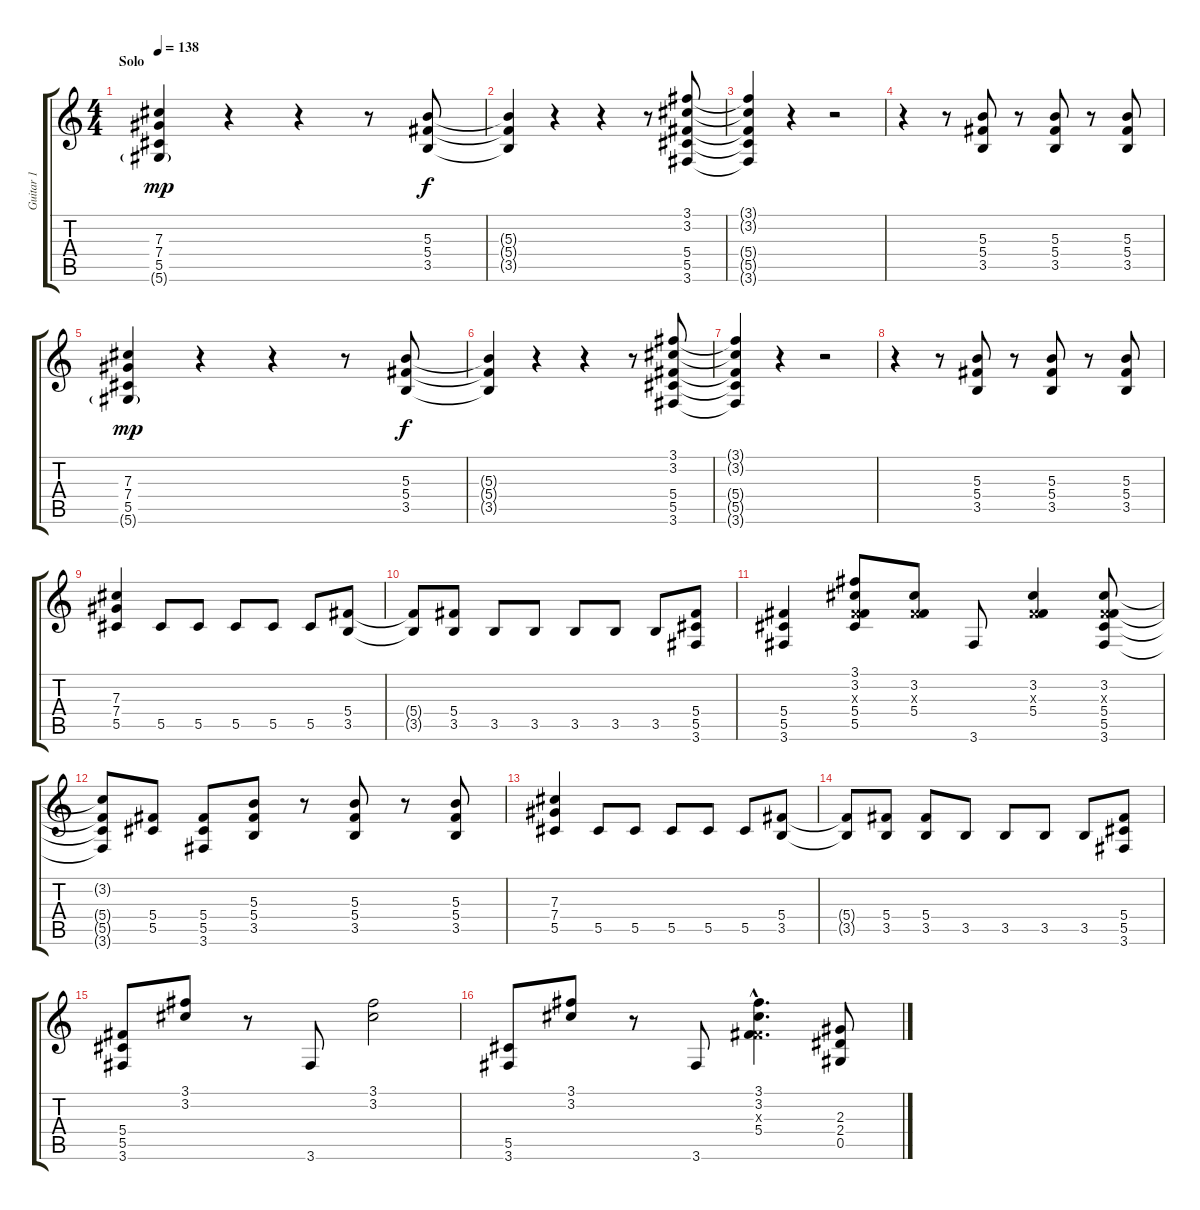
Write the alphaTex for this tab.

\track ("Guitar 1" "Guitar 1") {instrument overdrivenguitar}
\staff {score tabs}
\tuning (Eb4 Bb3 Gb3 Db3 Ab2 Eb2) {hide}
\ts (4 4)
\section ("" "Solo")
\tempo 138
\clef g2
\ks c
(7.3 7.4 5.5 5.6{g}).4{dy mp} r.4 r.4 r.8 (5.3 5.4 3.5).8{dy f} |
(5.3{t} 5.4{t} 3.5{t}).4 r.4 r.4 r.8 (3.1 3.2 5.4 5.5 3.6).8 |
(3.1{t} 3.2{t} 5.4{t} 5.5{t} 3.6{t}).4 r.4 r.2 |
r.4 r.8 (5.3 5.4 3.5).8 r.8 (5.3 5.4 3.5).8 r.8 (5.3 5.4 3.5).8 |
(7.3 7.4 5.5 5.6{g}).4{dy mp} r.4 r.4 r.8 (5.3 5.4 3.5).8{dy f} |
(5.3{t} 5.4{t} 3.5{t}).4 r.4 r.4 r.8 (3.1 3.2 5.4 5.5 3.6).8 |
(3.1{t} 3.2{t} 5.4{t} 5.5{t} 3.6{t}).4 r.4 r.2 |
r.4 r.8 (5.3 5.4 3.5).8 r.8 (5.3 5.4 3.5).8 r.8 (5.3 5.4 3.5).8 |
(7.3 7.4 5.5).4 5.5.8 5.5.8 5.5.8 5.5.8 5.5.8 (5.4 3.5).8 |
(5.4{t} 3.5{t}).8 (5.4 3.5).8 3.5.8 3.5.8 3.5.8 3.5.8 3.5.8 (5.4 5.5 3.6).8 |
(5.4 5.5 3.6).4 (3.1 3.2 0.3{x} 5.4 5.5).8 (3.2 0.3{x} 5.4).8 3.6.8 (3.2 0.3{x} 5.4).4 (3.2 0.3{x} 5.4 5.5 3.6).8 |
(3.2{t} 5.4{t} 5.5{t} 3.6{t}).8 (5.4 5.5).8 (5.4 5.5 3.6).8 (5.3 5.4 3.5).8 r.8 (5.3 5.4 3.5).8 r.8 (5.3 5.4 3.5).8 |
(7.3 7.4 5.5).4 5.5.8 5.5.8 5.5.8 5.5.8 5.5.8 (5.4 3.5).8 |
(5.4{t} 3.5{t}).8 (5.4 3.5).8 (5.4 3.5).8 3.5.8 3.5.8 3.5.8 3.5.8 (5.4 5.5 3.6).8 |
(5.4 5.5 3.6).8 (3.1 3.2).8 r.8 3.6.8 (3.1 3.2).2 |
(5.5 3.6).8 (3.1 3.2).8 r.8 3.6.8 (3.1{hac} 3.2{hac} 0.3{hac x} 5.4{hac}).4{d} (2.3 2.4 0.5).8
